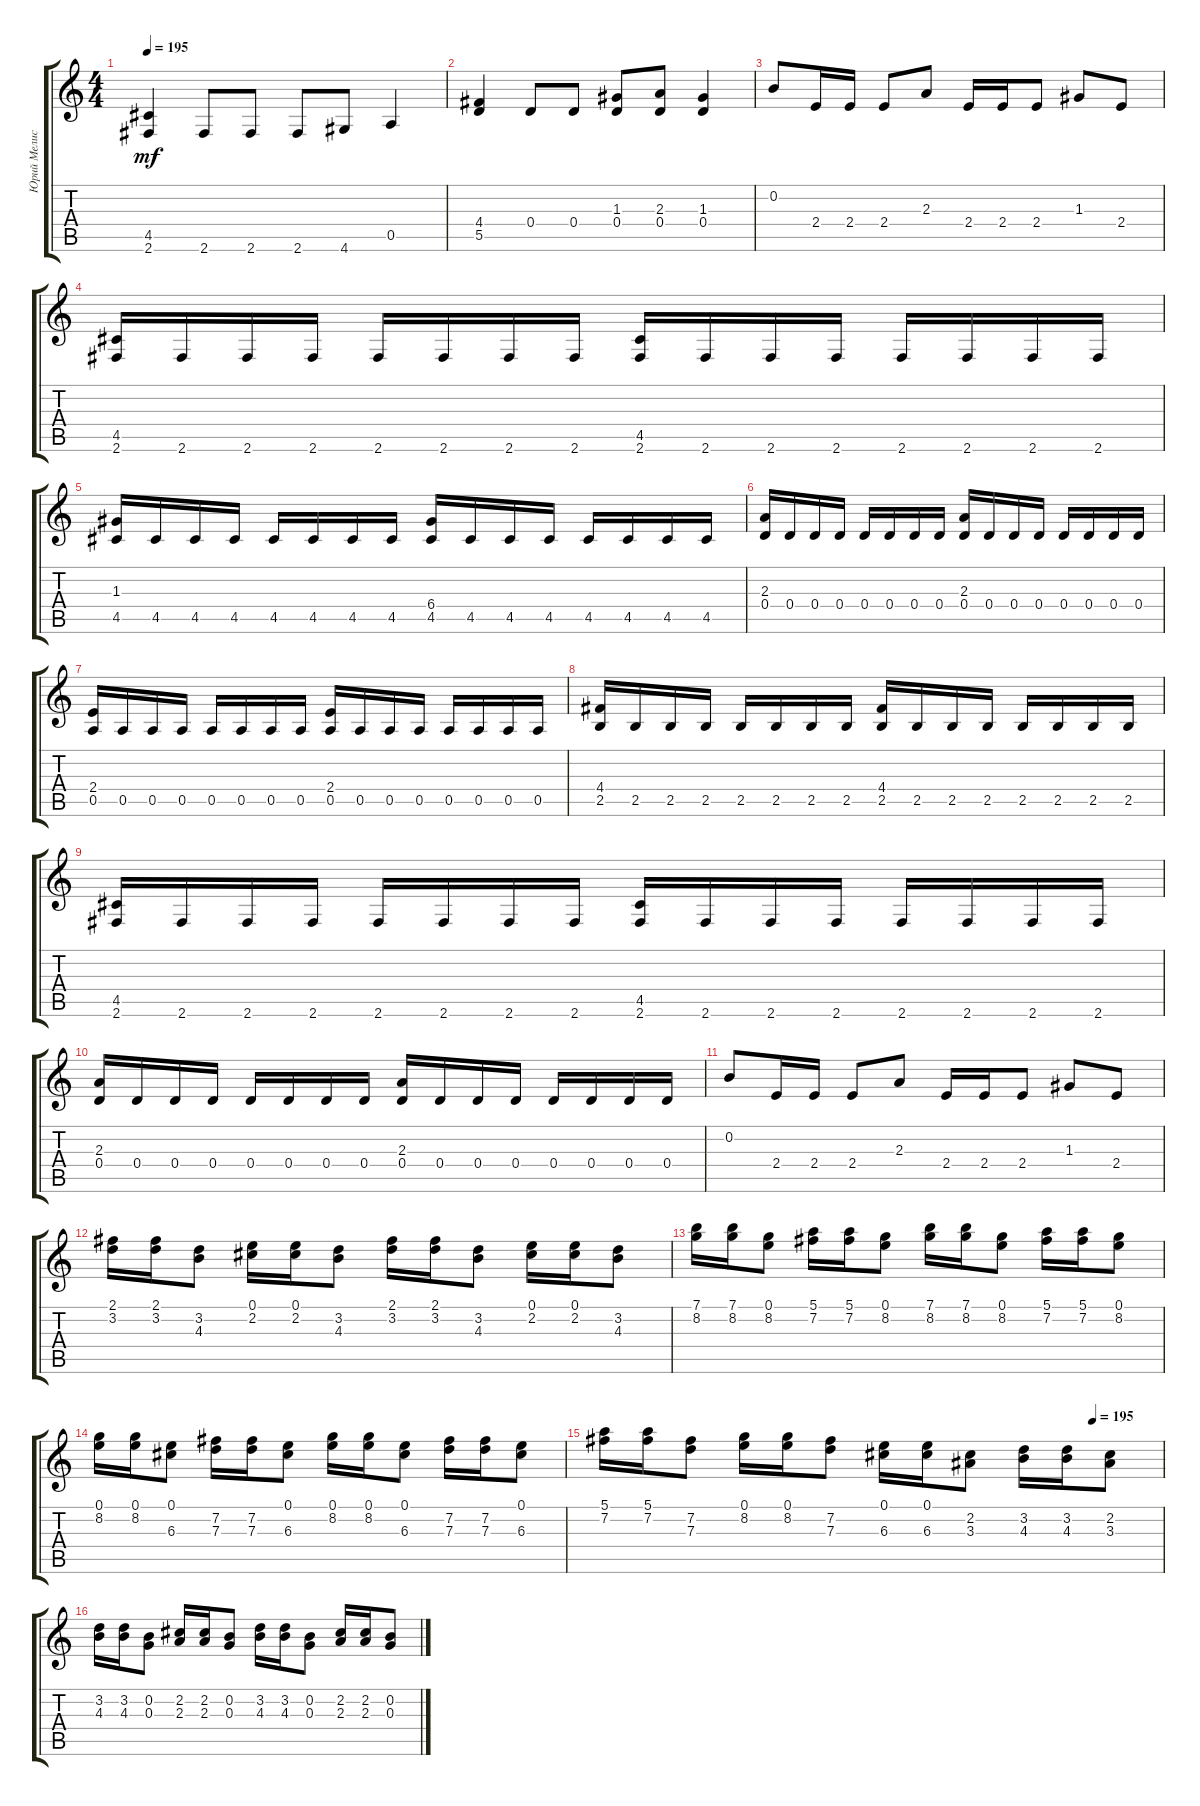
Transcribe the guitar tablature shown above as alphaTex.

\track ("Юрий Мелисов" "Юрий Мелис") {instrument distortionguitar}
\staff {score tabs}
\tuning (E4 B3 G3 D3 A2 E2) {hide}
\ts (4 4)
\tempo 195
\clef g2
\ks c
(4.5 2.6).4{dy mf} 2.6.8 2.6.8 2.6.8 4.6.8 0.5.4 |
(4.4 5.5).4 0.4.8 0.4.8 (1.3 0.4).8 (2.3 0.4).8 (1.3 0.4).4 |
0.2.8 2.4.16 2.4.16 2.4.8 2.3.8 2.4.16 2.4.16 2.4.8 1.3.8 2.4.8 |
(4.5 2.6).16 2.6.16 2.6.16 2.6.16 2.6.16 2.6.16 2.6.16 2.6.16 (4.5 2.6).16 2.6.16 2.6.16 2.6.16 2.6.16 2.6.16 2.6.16 2.6.16 |
(1.3 4.5).16 4.5.16 4.5.16 4.5.16 4.5.16 4.5.16 4.5.16 4.5.16 (6.4 4.5).16 4.5.16 4.5.16 4.5.16 4.5.16 4.5.16 4.5.16 4.5.16 |
(2.3 0.4).16 0.4.16 0.4.16 0.4.16 0.4.16 0.4.16 0.4.16 0.4.16 (2.3 0.4).16 0.4.16 0.4.16 0.4.16 0.4.16 0.4.16 0.4.16 0.4.16 |
(2.4 0.5).16 0.5.16 0.5.16 0.5.16 0.5.16 0.5.16 0.5.16 0.5.16 (2.4 0.5).16 0.5.16 0.5.16 0.5.16 0.5.16 0.5.16 0.5.16 0.5.16 |
(4.4 2.5).16 2.5.16 2.5.16 2.5.16 2.5.16 2.5.16 2.5.16 2.5.16 (4.4 2.5).16 2.5.16 2.5.16 2.5.16 2.5.16 2.5.16 2.5.16 2.5.16 |
(4.5 2.6).16 2.6.16 2.6.16 2.6.16 2.6.16 2.6.16 2.6.16 2.6.16 (4.5 2.6).16 2.6.16 2.6.16 2.6.16 2.6.16 2.6.16 2.6.16 2.6.16 |
(2.3 0.4).16 0.4.16 0.4.16 0.4.16 0.4.16 0.4.16 0.4.16 0.4.16 (2.3 0.4).16 0.4.16 0.4.16 0.4.16 0.4.16 0.4.16 0.4.16 0.4.16 |
0.2.8 2.4.16 2.4.16 2.4.8 2.3.8 2.4.16 2.4.16 2.4.8 1.3.8 2.4.8 |
(2.1 3.2).16 (2.1 3.2).16 (3.2 4.3).8 (0.1 2.2).16 (0.1 2.2).16 (3.2 4.3).8 (2.1 3.2).16 (2.1 3.2).16 (3.2 4.3).8 (0.1 2.2).16 (0.1 2.2).16 (3.2 4.3).8 |
(7.1 8.2).16 (7.1 8.2).16 (0.1 8.2).8 (5.1 7.2).16 (5.1 7.2).16 (0.1 8.2).8 (7.1 8.2).16 (7.1 8.2).16 (0.1 8.2).8 (5.1 7.2).16 (5.1 7.2).16 (0.1 8.2).8 |
(0.1 8.2).16 (0.1 8.2).16 (0.1 6.3).8 (7.2 7.3).16 (7.2 7.3).16 (0.1 6.3).8 (0.1 8.2).16 (0.1 8.2).16 (0.1 6.3).8 (7.2 7.3).16 (7.2 7.3).16 (0.1 6.3).8 |
\tempo (195 0.875)
(5.1 7.2).16 (5.1 7.2).16 (7.2 7.3).8 (0.1 8.2).16 (0.1 8.2).16 (7.2 7.3).8 (0.1 6.3).16 (0.1 6.3).16 (2.2 3.3).8 (3.2 4.3).16 (3.2 4.3).16 (2.2 3.3).8 |
(3.2 4.3).16 (3.2 4.3).16 (0.2 0.3).8 (2.2 2.3).16 (2.2 2.3).16 (0.2 0.3).8 (3.2 4.3).16 (3.2 4.3).16 (0.2 0.3).8 (2.2 2.3).16 (2.2 2.3).16 (0.2 0.3).8
